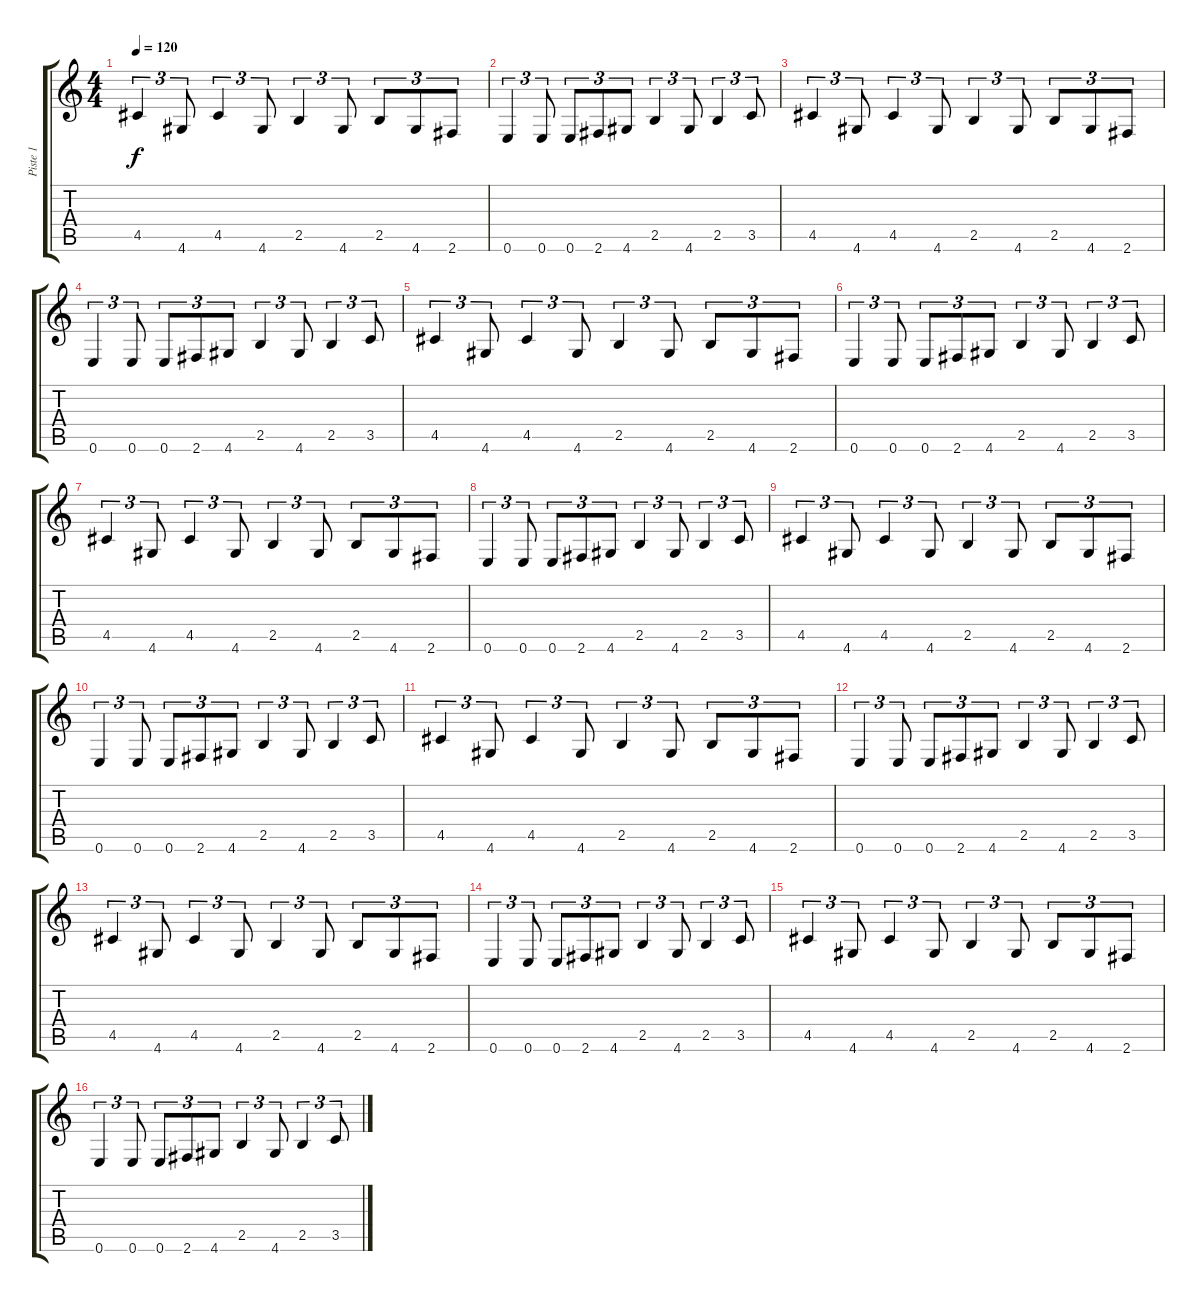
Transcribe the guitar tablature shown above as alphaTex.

\track ("Piste 1" "Piste 1") {instrument distortionguitar}
\staff {score tabs}
\tuning (E4 B3 G3 D3 A2 E2) {hide}
\ts (4 4)
\tempo 120
\clef g2
\ks c
4.5.4{tu (3 2) dy f} 4.6.8{tu (3 2)} 4.5.4{tu (3 2)} 4.6.8{tu (3 2)} 2.5.4{tu (3 2)} 4.6.8{tu (3 2)} 2.5.8{tu (3 2)} 4.6.8{tu (3 2)} 2.6.8{tu (3 2)} |
0.6.4{tu (3 2)} 0.6.8{tu (3 2)} 0.6.8{tu (3 2)} 2.6.8{tu (3 2)} 4.6.8{tu (3 2)} 2.5.4{tu (3 2)} 4.6.8{tu (3 2)} 2.5.4{tu (3 2)} 3.5.8{tu (3 2)} |
4.5.4{tu (3 2)} 4.6.8{tu (3 2)} 4.5.4{tu (3 2)} 4.6.8{tu (3 2)} 2.5.4{tu (3 2)} 4.6.8{tu (3 2)} 2.5.8{tu (3 2)} 4.6.8{tu (3 2)} 2.6.8{tu (3 2)} |
0.6.4{tu (3 2)} 0.6.8{tu (3 2)} 0.6.8{tu (3 2)} 2.6.8{tu (3 2)} 4.6.8{tu (3 2)} 2.5.4{tu (3 2)} 4.6.8{tu (3 2)} 2.5.4{tu (3 2)} 3.5.8{tu (3 2)} |
4.5.4{tu (3 2)} 4.6.8{tu (3 2)} 4.5.4{tu (3 2)} 4.6.8{tu (3 2)} 2.5.4{tu (3 2)} 4.6.8{tu (3 2)} 2.5.8{tu (3 2)} 4.6.8{tu (3 2)} 2.6.8{tu (3 2)} |
0.6.4{tu (3 2)} 0.6.8{tu (3 2)} 0.6.8{tu (3 2)} 2.6.8{tu (3 2)} 4.6.8{tu (3 2)} 2.5.4{tu (3 2)} 4.6.8{tu (3 2)} 2.5.4{tu (3 2)} 3.5.8{tu (3 2)} |
4.5.4{tu (3 2)} 4.6.8{tu (3 2)} 4.5.4{tu (3 2)} 4.6.8{tu (3 2)} 2.5.4{tu (3 2)} 4.6.8{tu (3 2)} 2.5.8{tu (3 2)} 4.6.8{tu (3 2)} 2.6.8{tu (3 2)} |
0.6.4{tu (3 2)} 0.6.8{tu (3 2)} 0.6.8{tu (3 2)} 2.6.8{tu (3 2)} 4.6.8{tu (3 2)} 2.5.4{tu (3 2)} 4.6.8{tu (3 2)} 2.5.4{tu (3 2)} 3.5.8{tu (3 2)} |
4.5.4{tu (3 2)} 4.6.8{tu (3 2)} 4.5.4{tu (3 2)} 4.6.8{tu (3 2)} 2.5.4{tu (3 2)} 4.6.8{tu (3 2)} 2.5.8{tu (3 2)} 4.6.8{tu (3 2)} 2.6.8{tu (3 2)} |
0.6.4{tu (3 2)} 0.6.8{tu (3 2)} 0.6.8{tu (3 2)} 2.6.8{tu (3 2)} 4.6.8{tu (3 2)} 2.5.4{tu (3 2)} 4.6.8{tu (3 2)} 2.5.4{tu (3 2)} 3.5.8{tu (3 2)} |
4.5.4{tu (3 2)} 4.6.8{tu (3 2)} 4.5.4{tu (3 2)} 4.6.8{tu (3 2)} 2.5.4{tu (3 2)} 4.6.8{tu (3 2)} 2.5.8{tu (3 2)} 4.6.8{tu (3 2)} 2.6.8{tu (3 2)} |
0.6.4{tu (3 2)} 0.6.8{tu (3 2)} 0.6.8{tu (3 2)} 2.6.8{tu (3 2)} 4.6.8{tu (3 2)} 2.5.4{tu (3 2)} 4.6.8{tu (3 2)} 2.5.4{tu (3 2)} 3.5.8{tu (3 2)} |
4.5.4{tu (3 2)} 4.6.8{tu (3 2)} 4.5.4{tu (3 2)} 4.6.8{tu (3 2)} 2.5.4{tu (3 2)} 4.6.8{tu (3 2)} 2.5.8{tu (3 2)} 4.6.8{tu (3 2)} 2.6.8{tu (3 2)} |
0.6.4{tu (3 2)} 0.6.8{tu (3 2)} 0.6.8{tu (3 2)} 2.6.8{tu (3 2)} 4.6.8{tu (3 2)} 2.5.4{tu (3 2)} 4.6.8{tu (3 2)} 2.5.4{tu (3 2)} 3.5.8{tu (3 2)} |
4.5.4{tu (3 2)} 4.6.8{tu (3 2)} 4.5.4{tu (3 2)} 4.6.8{tu (3 2)} 2.5.4{tu (3 2)} 4.6.8{tu (3 2)} 2.5.8{tu (3 2)} 4.6.8{tu (3 2)} 2.6.8{tu (3 2)} |
0.6.4{tu (3 2)} 0.6.8{tu (3 2)} 0.6.8{tu (3 2)} 2.6.8{tu (3 2)} 4.6.8{tu (3 2)} 2.5.4{tu (3 2)} 4.6.8{tu (3 2)} 2.5.4{tu (3 2)} 3.5.8{tu (3 2)}
